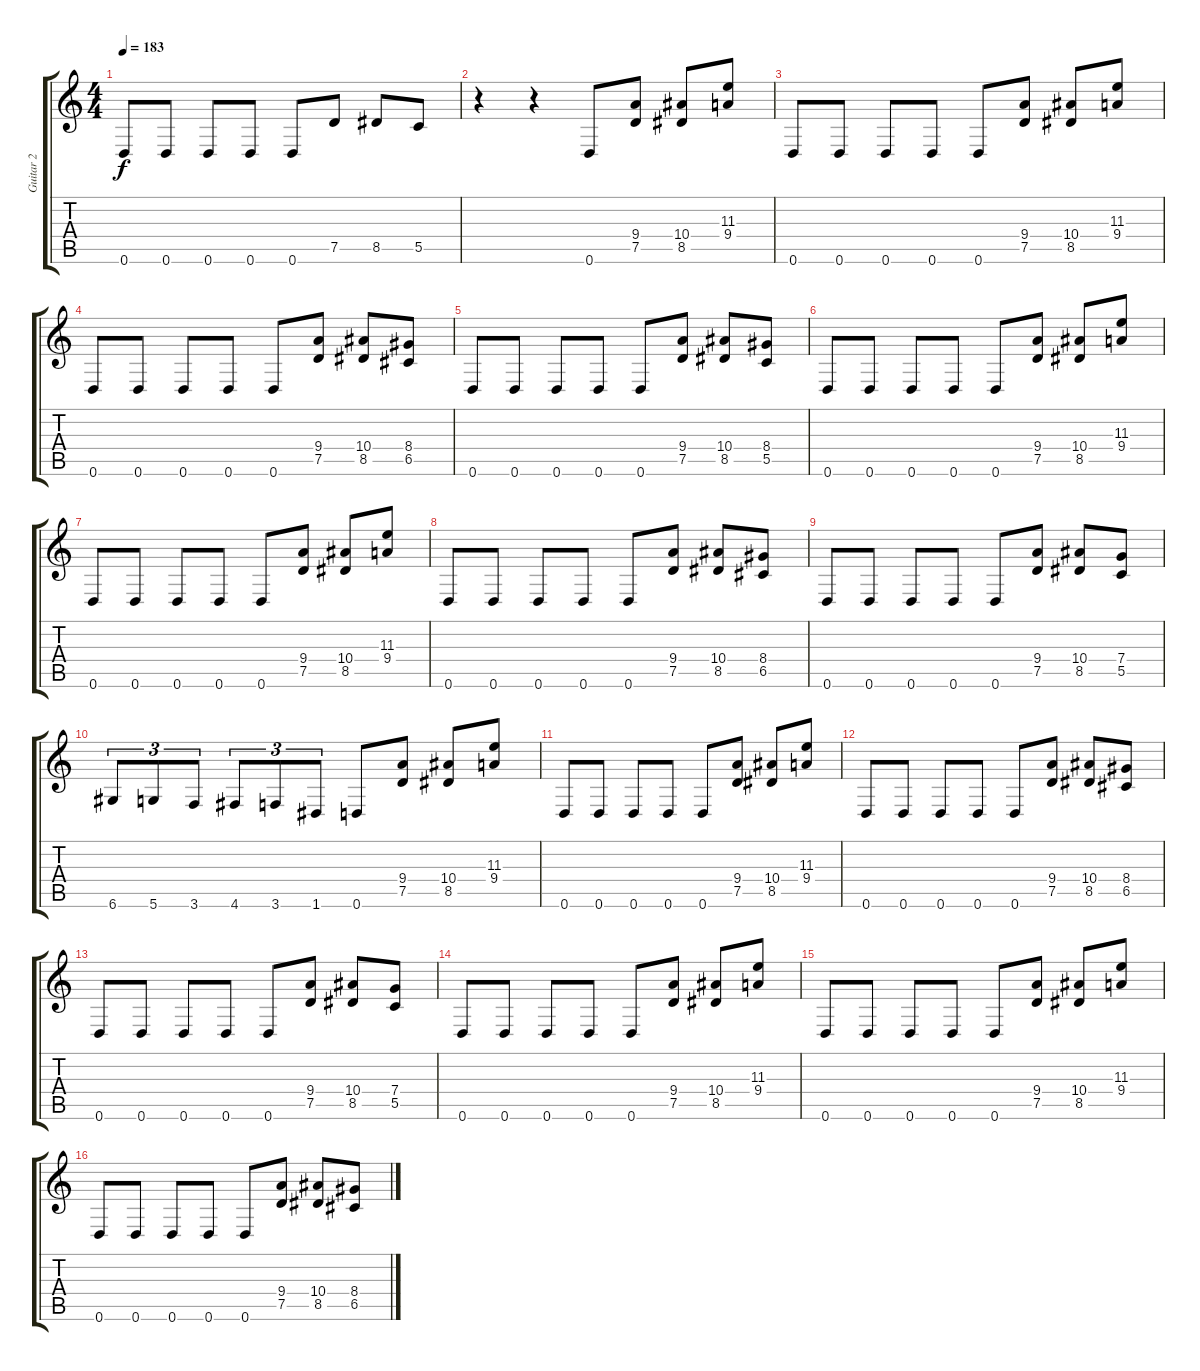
\track ("Guitar 2" "Guitar 2") {instrument distortionguitar}
\staff {score tabs}
\tuning (D4 A3 F3 C3 G2 D2) {hide}
\ts (4 4)
\tempo 183
\clef g2
\ks c
0.6.8{dy f} 0.6.8 0.6.8 0.6.8 0.6.8 7.5.8 8.5.8 5.5.8 |
r.4 r.4 0.6.8 (9.4 7.5).8 (10.4 8.5).8 (11.3 9.4).8 |
0.6.8 0.6.8 0.6.8 0.6.8 0.6.8 (9.4 7.5).8 (10.4 8.5).8 (11.3 9.4).8 |
0.6.8 0.6.8 0.6.8 0.6.8 0.6.8 (9.4 7.5).8 (10.4 8.5).8 (8.4 6.5).8 |
0.6.8 0.6.8 0.6.8 0.6.8 0.6.8 (9.4 7.5).8 (10.4 8.5).8 (8.4 5.5).8 |
0.6.8 0.6.8 0.6.8 0.6.8 0.6.8 (9.4 7.5).8 (10.4 8.5).8 (11.3 9.4).8 |
0.6.8 0.6.8 0.6.8 0.6.8 0.6.8 (9.4 7.5).8 (10.4 8.5).8 (11.3 9.4).8 |
0.6.8 0.6.8 0.6.8 0.6.8 0.6.8 (9.4 7.5).8 (10.4 8.5).8 (8.4 6.5).8 |
0.6.8 0.6.8 0.6.8 0.6.8 0.6.8 (9.4 7.5).8 (10.4 8.5).8 (7.4 5.5).8 |
6.6.8{tu (3 2)} 5.6.8{tu (3 2)} 3.6.8{tu (3 2)} 4.6.8{tu (3 2)} 3.6.8{tu (3 2)} 1.6.8{tu (3 2)} 0.6.8 (9.4 7.5).8 (10.4 8.5).8 (11.3 9.4).8 |
0.6.8 0.6.8 0.6.8 0.6.8 0.6.8 (9.4 7.5).8 (10.4 8.5).8 (11.3 9.4).8 |
0.6.8 0.6.8 0.6.8 0.6.8 0.6.8 (9.4 7.5).8 (10.4 8.5).8 (8.4 6.5).8 |
0.6.8 0.6.8 0.6.8 0.6.8 0.6.8 (9.4 7.5).8 (10.4 8.5).8 (7.4 5.5).8 |
0.6.8 0.6.8 0.6.8 0.6.8 0.6.8 (9.4 7.5).8 (10.4 8.5).8 (11.3 9.4).8 |
0.6.8 0.6.8 0.6.8 0.6.8 0.6.8 (9.4 7.5).8 (10.4 8.5).8 (11.3 9.4).8 |
0.6.8 0.6.8 0.6.8 0.6.8 0.6.8 (9.4 7.5).8 (10.4 8.5).8 (8.4 6.5).8
